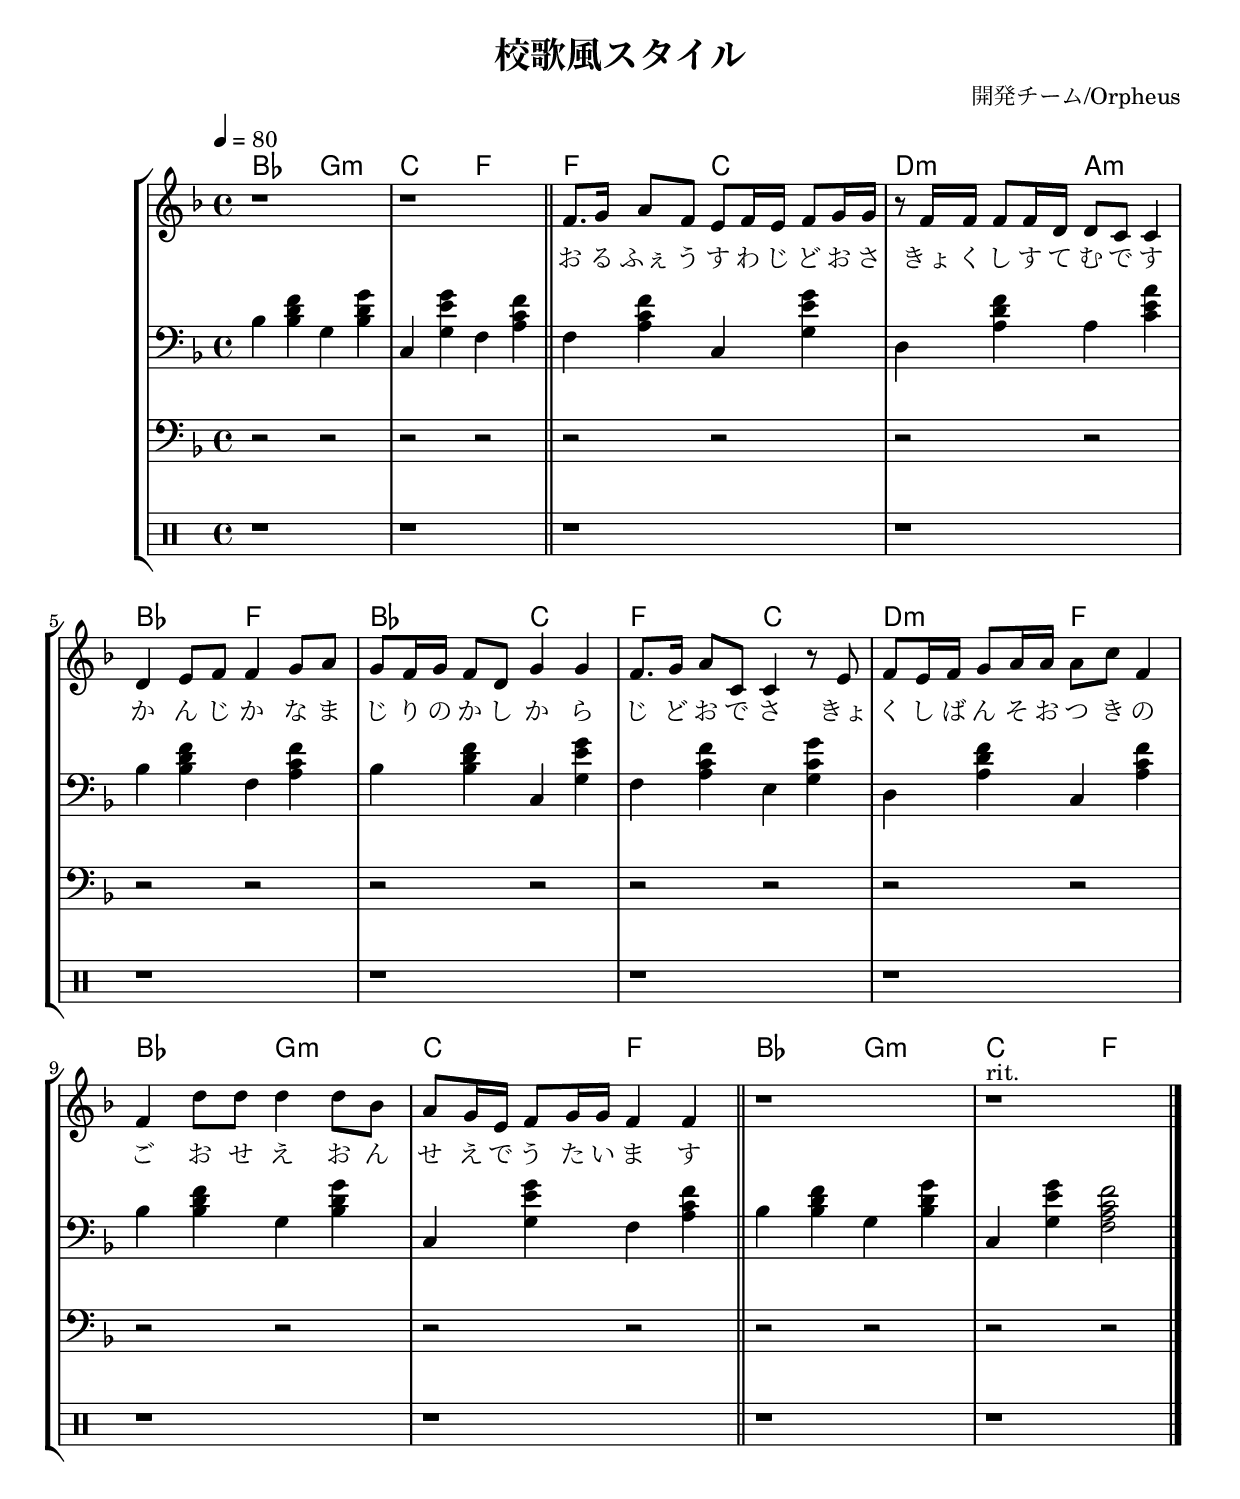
\version "2.12.1"

\header {
	title = \markup {校歌風スタイル}
	composer = \markup \center-column {開発チーム/Orpheus}
}

harmony = \chordmode {
	bes2 g:m c f 

	f c d:m a:m bes f bes c f c d:m f bes g:m c f 

	bes g:m c f 
}

melody = {
	\key f \major
	\tempo 4 = 80
	r1 | r1   
	\set Staff.midiInstrument = #"fss0.42"
	 f'8.  g'16  a'8  f'8  e'8  f'16  e'16  f'8  g'16  g'16 
	r8  f'16  f'16  f'8  f'16  d'16  d'8  c'8  c'4 
	d'4  e'8  f'8  f'4  g'8  a'8 
	g'8  f'16  g'16  f'8  d'8  g'4  g'4 
	f'8.  g'16  a'8  c'8  c'4  r8  e'8 
	f'8  e'16  f'16  g'8  a'16  a'16  a'8  c''8  f'4 
	f'4  d''8  d''8  d''4  d''8  bes'8 
	a'8  g'16  e'16  f'8  g'16  g'16  f'4  f'4
	r1 | r1^"rit." \bar "|."
}

words = \lyricmode {
	
	お  る  ふぇ  う  す  わ  じ  ど  お  さ  きょ  く  し  す  て  む  で  す  か  ん  じ  か  な  ま  じ  り  の  か  し  か  ら  じ  ど  お  で  さ  きょ  く  し  ば  ん  そ  お  つ  き  の  ご  お  せ  え  お  ん  せ  え  で  う  た  い  ま  す  
	
}

tempochange = {
	\tempo 4 = 80
	r1 | r1 \bar "||"
	\tempo 4 = 80
	r1 | r1 | r1 | r1 | r1 | r1 | r1 | r1 \bar "||"
	\tempo 4 = 80
	r1 | \tempo 4 = 60 r2 \tempo 4 = 53 r2 \bar "|."
}

mainacc = {
	\clef bass
	\set Staff.midiInstrument = #"String Ensemble 1"
	\key f \major
	\tempo 4 = 80
	bes4 <bes d' f'>4
	g4 <bes d' g'>4
	c4 <g e' g'>4
	f4 <a c' f'>4
	\bar "||"

	\set Staff.midiInstrument = #"String Ensemble 1"
	f4 <a c' f'>4
	c4 <g e' g'>4
	d4 <a d' f'>4
	a4 <c' e' a'>4
	bes4 <bes d' f'>4
	f4 <a c' f'>4
	bes4 <bes d' f'>4
	c4 <g e' g'>4
	f4 <a c' f'>4
	e4 <g c' g'>4
	d4 <a d' f'>4
	c4 <a c' f'>4
	bes4 <bes d' f'>4
	g4 <bes d' g'>4
	c4 <g e' g'>4
	f4 <a c' f'>4
	\bar "||"

	\set Staff.midiInstrument = #"String Ensemble 1"
	bes4 <bes d' f'>4
	g4 <bes d' g'>4
	c4 <g e' g'>4
	<f a c' f'>2
	\bar "|."
}

subacc = {
	\clef bass
	\set Staff.midiInstrument = #"Pizzicato Strings"
	\key f \major
	\tempo 4 = 80
	r2
	r2
	r2
	r2
	\bar "||"

	\set Staff.midiInstrument = #"Pizzicato Strings"
	r2
	r2
	r2
	r2
	r2
	r2
	r2
	r2
	r2
	r2
	r2
	r2
	r2
	r2
	r2
	r2
	\bar "||"

	\set Staff.midiInstrument = #"Pizzicato Strings"
	r2
	r2
	r2
	r2
	\bar "|."
}

percA = {
	\drummode {
	r1 |r1 \bar "||"
	r1 |r1 |r1 |r1 |r1 |r1 |r1 |r1 \bar "||"
	r1 |r1 \bar "|."
	}
}

percB = {
	\drummode {
	r1 |r1 \bar "||"
	r1 |r1 |r1 |r1 |r1 |r1 |r1 |r1 \bar "||"
	r1 |r1 \bar "|."
	}
}

percC = {
	\drummode {
	r1 |r1 \bar "||"
	r1 |r1 |r1 |r1 |r1 |r1 |r1 |r1 \bar "||"
	r1 |r1 \bar "|."
	}
}

percD = {
	\drummode {
	r1 |r1 \bar "||"
	r1 |r1 |r1 |r1 |r1 |r1 |r1 |r1 \bar "||"
	r1 |r1 \bar "|."
	}
}

percE = {
	\drummode {
	r1 |r1 \bar "||"
	r1 |r1 |r1 |r1 |r1 |r1 |r1 |r1 \bar "||"
	r1 |r1 \bar "|."
	}
}

\score {
	<<
		\new StaffGroup <<
			\new ChordNames {\harmony}
			\new Voice = "melody" {\melody}
			\new Lyrics \lyricsto "melody" \words
			\new Staff = "mainacc" {\mainacc}
			\new Staff = "subacc" {\subacc}
			\new DrumStaff <<
				\new DrumVoice {\percA}
				\new DrumVoice {\percB}
				\new DrumVoice {\percC}
				\new DrumVoice {\percD}
				\new DrumVoice {\percE}
			>>
		>>
	>>
	\layout { }
}
